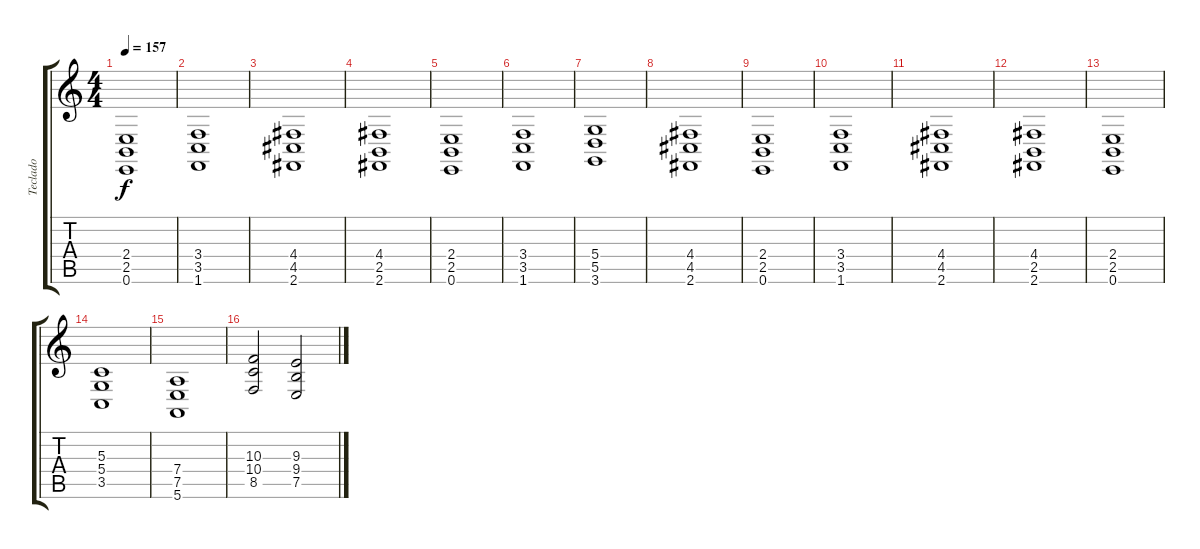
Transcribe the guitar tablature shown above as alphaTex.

\track ("Teclado" "Teclado") {instrument choiraahs}
\staff {score tabs}
\tuning (E4 B3 G3 D3 A2 E2) {hide}
\ts (4 4)
\tempo 157
\clef g2
\ks c
(2.4 2.5 0.6).1{dy f} |
(3.4 3.5 1.6).1 |
(4.4 4.5 2.6).1 |
(4.4 2.5 2.6).1 |
(2.4 2.5 0.6).1 |
(3.4 3.5 1.6).1 |
(5.4 5.5 3.6).1 |
(4.4 4.5 2.6).1 |
(2.4 2.5 0.6).1 |
(3.4 3.5 1.6).1 |
(4.4 4.5 2.6).1 |
(4.4 2.5 2.6).1 |
(2.4 2.5 0.6).1 |
(5.3 5.4 3.5).1 |
(7.4 7.5 5.6).1 |
(10.3 10.4 8.5).2 (9.3 9.4 7.5).2
